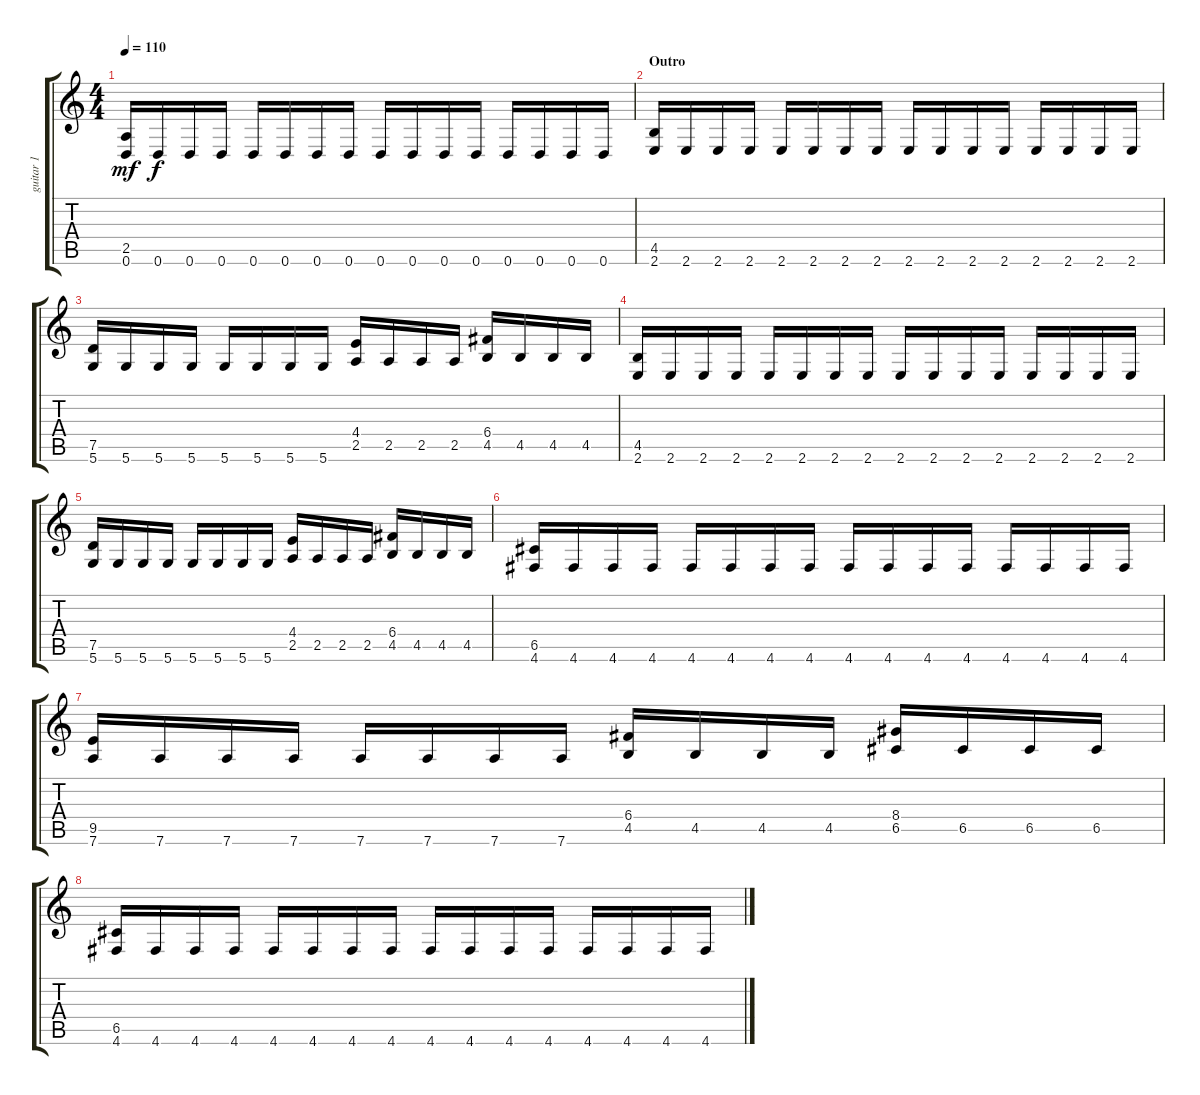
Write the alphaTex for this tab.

\track ("guitar 1" "guitar 1") {instrument distortionguitar}
\staff {score tabs}
\tuning (D4 A3 F3 C3 G2 D2) {hide}
\ts (4 4)
\tempo 110
\clef g2
\ks c
(2.5 0.6).16{dy mf} 0.6.16{dy f} 0.6.16 0.6.16 0.6.16 0.6.16 0.6.16 0.6.16 0.6.16 0.6.16 0.6.16 0.6.16 0.6.16 0.6.16 0.6.16 0.6.16 |
\section ("" "Outro")
(4.5 2.6).16 2.6.16 2.6.16 2.6.16 2.6.16 2.6.16 2.6.16 2.6.16 2.6.16 2.6.16 2.6.16 2.6.16 2.6.16 2.6.16 2.6.16 2.6.16 |
(7.5 5.6).16 5.6.16 5.6.16 5.6.16 5.6.16 5.6.16 5.6.16 5.6.16 (4.4 2.5).16 2.5.16 2.5.16 2.5.16 (6.4 4.5).16 4.5.16 4.5.16 4.5.16 |
(4.5 2.6).16 2.6.16 2.6.16 2.6.16 2.6.16 2.6.16 2.6.16 2.6.16 2.6.16 2.6.16 2.6.16 2.6.16 2.6.16 2.6.16 2.6.16 2.6.16 |
(7.5 5.6).16 5.6.16 5.6.16 5.6.16 5.6.16 5.6.16 5.6.16 5.6.16 (4.4 2.5).16 2.5.16 2.5.16 2.5.16 (6.4 4.5).16 4.5.16 4.5.16 4.5.16 |
(6.5 4.6).16 4.6.16 4.6.16 4.6.16 4.6.16 4.6.16 4.6.16 4.6.16 4.6.16 4.6.16 4.6.16 4.6.16 4.6.16 4.6.16 4.6.16 4.6.16 |
(9.5 7.6).16 7.6.16 7.6.16 7.6.16 7.6.16 7.6.16 7.6.16 7.6.16 (6.4 4.5).16 4.5.16 4.5.16 4.5.16 (8.4 6.5).16 6.5.16 6.5.16 6.5.16 |
(6.5 4.6).16 4.6.16 4.6.16 4.6.16 4.6.16 4.6.16 4.6.16 4.6.16 4.6.16 4.6.16 4.6.16 4.6.16 4.6.16 4.6.16 4.6.16 4.6.16
